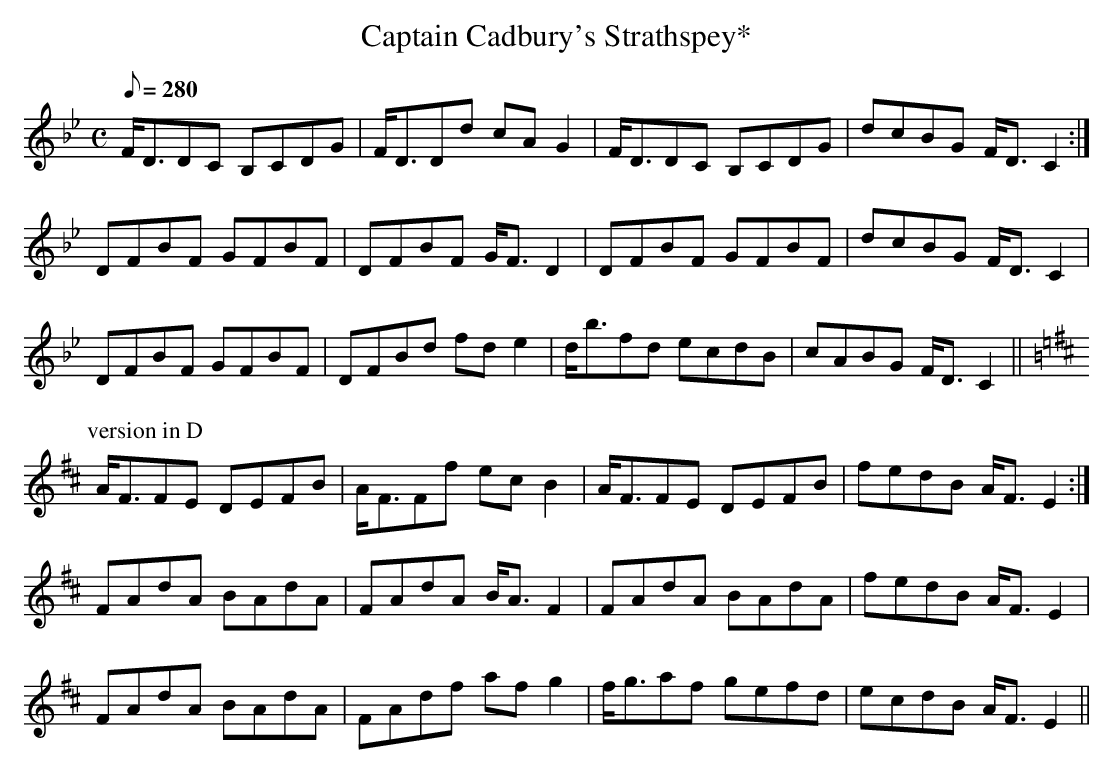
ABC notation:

X:1
T:Captain Cadbury's Strathspey* % nf<bb
L:1/8
M:C
Q:280
K:Bb major
F<DDC B,CDG|F<DDd cAG2|F<DDC B,CDG|dcBG F<D C2:|
DFBF GFBF|DFBF G<FD2|DFBF GFBF|dcBG F<D C2|
DFBF GFBF|DFBd fde2|d<bfd ecdB|cABG F<D C2||
P:version in D
K:D
A<FFE DEFB|A<FFf ecB2|A<FFE DEFB|fedB A<F E2:|
FAdA BAdA|FAdA B<AF2|FAdA BAdA|fedB A<F E2|
FAdA BAdA|FAdf afg2|f<gaf gefd|ecdB A<F E2||
